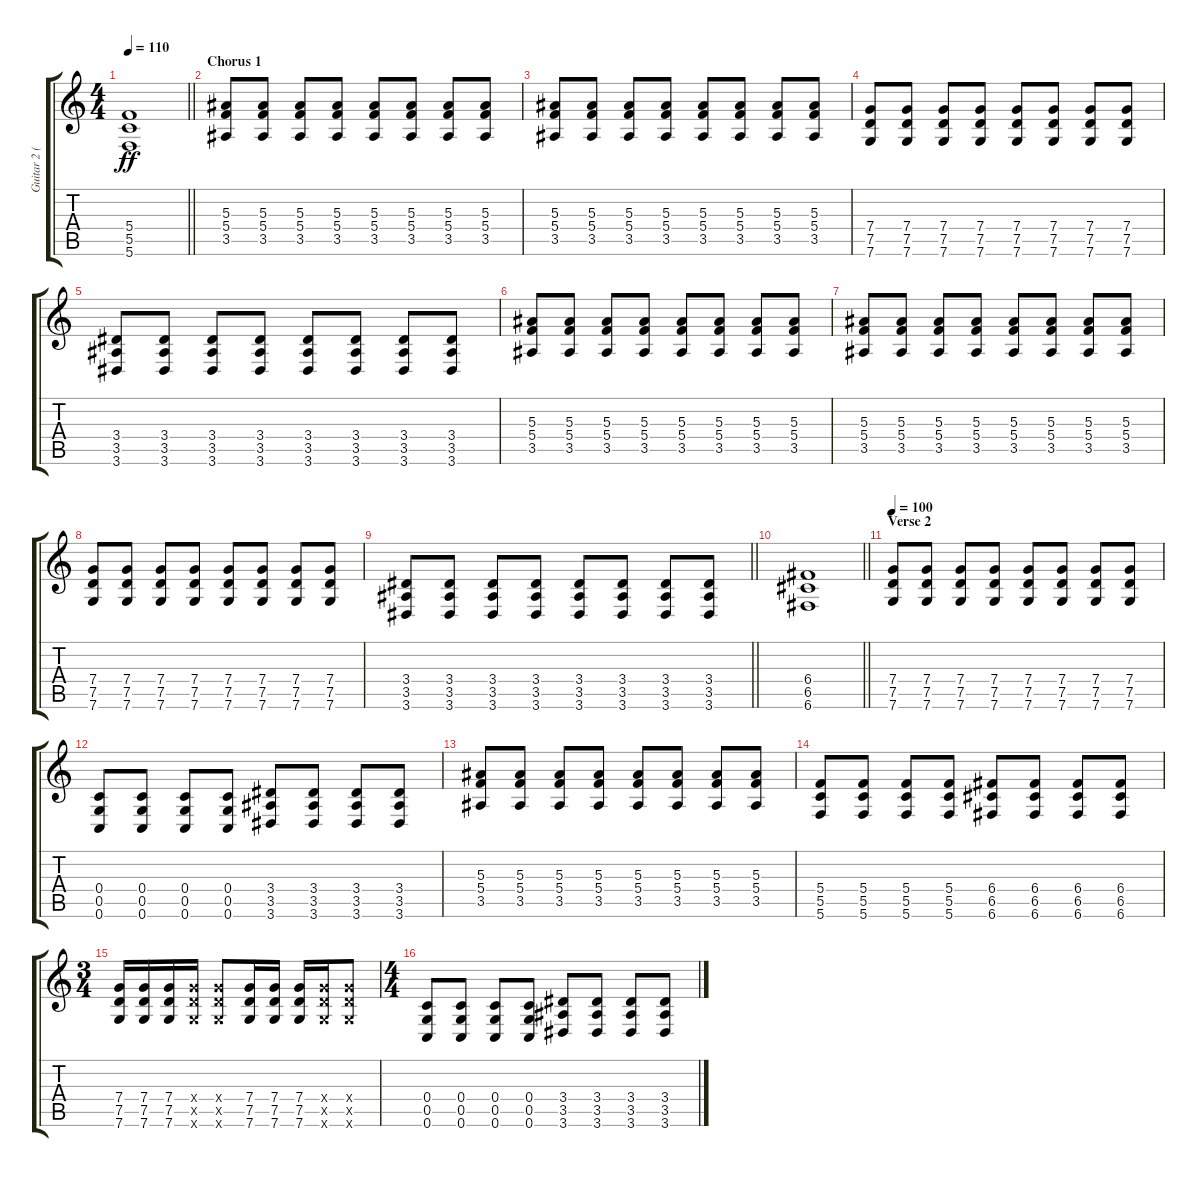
\track ("Guitar 2 (Rhythm) - Neil Westfall" "Guitar 2 (") {instrument distortionguitar}
\staff {score tabs}
\tuning (D4 A3 F3 C3 G2 C2) {hide}
\ts (4 4)
\tempo 110
\clef g2
\barLineRight lightlight
\ks c
(5.4 5.5 5.6).1{dy ff} |
\section ("" "Chorus 1")
(5.3 5.4 3.5).8 (5.3 5.4 3.5).8 (5.3 5.4 3.5).8 (5.3 5.4 3.5).8 (5.3 5.4 3.5).8 (5.3 5.4 3.5).8 (5.3 5.4 3.5).8 (5.3 5.4 3.5).8 |
(5.3 5.4 3.5).8 (5.3 5.4 3.5).8 (5.3 5.4 3.5).8 (5.3 5.4 3.5).8 (5.3 5.4 3.5).8 (5.3 5.4 3.5).8 (5.3 5.4 3.5).8 (5.3 5.4 3.5).8 |
(7.4 7.5 7.6).8 (7.4 7.5 7.6).8 (7.4 7.5 7.6).8 (7.4 7.5 7.6).8 (7.4 7.5 7.6).8 (7.4 7.5 7.6).8 (7.4 7.5 7.6).8 (7.4 7.5 7.6).8 |
(3.4 3.5 3.6).8 (3.4 3.5 3.6).8 (3.4 3.5 3.6).8 (3.4 3.5 3.6).8 (3.4 3.5 3.6).8 (3.4 3.5 3.6).8 (3.4 3.5 3.6).8 (3.4 3.5 3.6).8 |
(5.3 5.4 3.5).8 (5.3 5.4 3.5).8 (5.3 5.4 3.5).8 (5.3 5.4 3.5).8 (5.3 5.4 3.5).8 (5.3 5.4 3.5).8 (5.3 5.4 3.5).8 (5.3 5.4 3.5).8 |
(5.3 5.4 3.5).8 (5.3 5.4 3.5).8 (5.3 5.4 3.5).8 (5.3 5.4 3.5).8 (5.3 5.4 3.5).8 (5.3 5.4 3.5).8 (5.3 5.4 3.5).8 (5.3 5.4 3.5).8 |
(7.4 7.5 7.6).8 (7.4 7.5 7.6).8 (7.4 7.5 7.6).8 (7.4 7.5 7.6).8 (7.4 7.5 7.6).8 (7.4 7.5 7.6).8 (7.4 7.5 7.6).8 (7.4 7.5 7.6).8 |
\barLineRight lightlight
(3.4 3.5 3.6).8 (3.4 3.5 3.6).8 (3.4 3.5 3.6).8 (3.4 3.5 3.6).8 (3.4 3.5 3.6).8 (3.4 3.5 3.6).8 (3.4 3.5 3.6).8 (3.4 3.5 3.6).8 |
\barLineRight lightlight
(6.4 6.5 6.6).1 |
\section ("" "Verse 2")
\tempo 100
(7.4 7.5 7.6).8 (7.4 7.5 7.6).8 (7.4 7.5 7.6).8 (7.4 7.5 7.6).8 (7.4 7.5 7.6).8 (7.4 7.5 7.6).8 (7.4 7.5 7.6).8 (7.4 7.5 7.6).8 |
(0.4 0.5 0.6).8 (0.4 0.5 0.6).8 (0.4 0.5 0.6).8 (0.4 0.5 0.6).8 (3.4 3.5 3.6).8 (3.4 3.5 3.6).8 (3.4 3.5 3.6).8 (3.4 3.5 3.6).8 |
(5.3 5.4 3.5).8 (5.3 5.4 3.5).8 (5.3 5.4 3.5).8 (5.3 5.4 3.5).8 (5.3 5.4 3.5).8 (5.3 5.4 3.5).8 (5.3 5.4 3.5).8 (5.3 5.4 3.5).8 |
(5.4 5.5 5.6).8 (5.4 5.5 5.6).8 (5.4 5.5 5.6).8 (5.4 5.5 5.6).8 (6.4 6.5 6.6).8 (6.4 6.5 6.6).8 (6.4 6.5 6.6).8 (6.4 6.5 6.6).8 |
\ts (3 4)
(7.4 7.5 7.6).16 (7.4 7.5 7.6).16 (7.4 7.5 7.6).16 (7.4{x} 7.5{x} 7.6{x}).16 (7.4{x} 7.5{x} 7.6{x}).8 (7.4 7.5 7.6).16 (7.4 7.5 7.6).16 (7.4 7.5 7.6).16 (7.4{x} 7.5{x} 7.6{x}).16 (7.4{x} 7.5{x} 7.6{x}).8 |
\ts (4 4)
(0.4 0.5 0.6).8 (0.4 0.5 0.6).8 (0.4 0.5 0.6).8 (0.4 0.5 0.6).8 (3.4 3.5 3.6).8 (3.4 3.5 3.6).8 (3.4 3.5 3.6).8 (3.4 3.5 3.6).8
